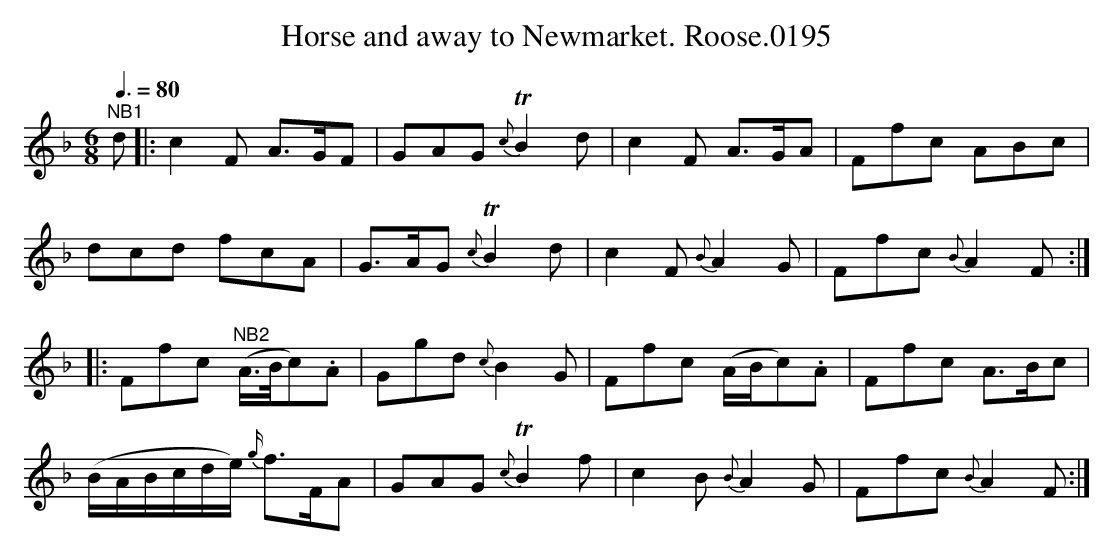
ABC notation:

X:1
T:Horse and away to Newmarket. Roose.0195
M:6/8
L:1/8
Q:3/8=80
K:F
"^NB1"d |: c2 F A>GF | GAG {c}!trill!B2 d | c2 F A>GA | Ffc ABc |
dcd fcA | G>AG {c}!trill!B2 d | c2 F {B}A2 G | Ffc {B}A2 F :|
|: Ffc "^NB2"(A/>B/c).A | Ggd {c}B2 G | Ffc (A/B/c).A | Ffc A>Bc |
(B/A/B/c/d/e/) {g/}f>FA | GAG {c}!trill!B2 f | c2 B {B}A2 G | Ffc {B}A2 F :|
